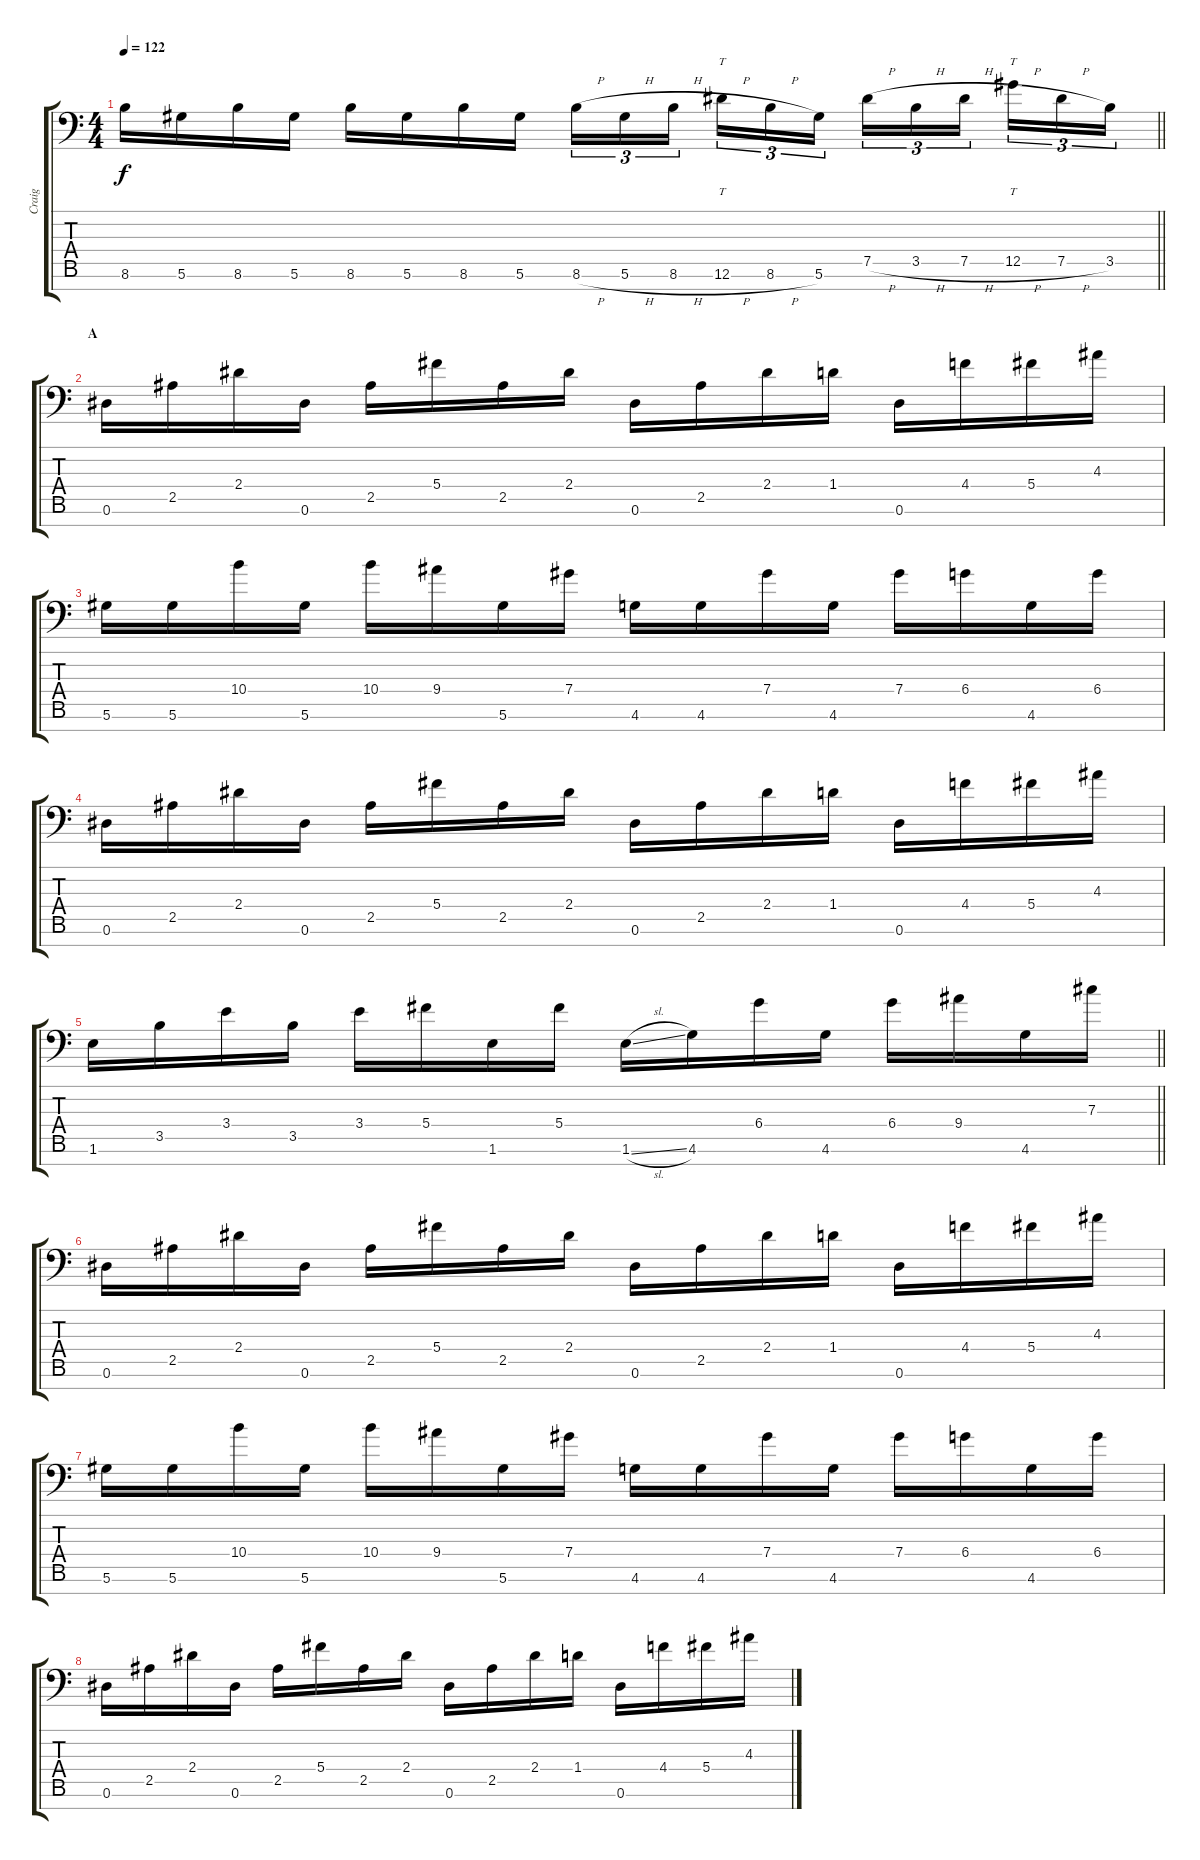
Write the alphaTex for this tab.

\track ("Craig" "Craig") {solo instrument distortionguitar}
\staff {score tabs}
\tuning (Eb4 Bb3 Gb3 Db3 Ab2 Eb2 Ab1) {hide}
\ts (4 4)
\tempo 122
\clef f4
\barLineRight lightlight
\ks c
8.6.16{dy f} 5.6.16 8.6.16 5.6.16 8.6.16 5.6.16 8.6.16 5.6.16 8.6{h}.16{tu (3 2)} 5.6{h}.16{tu (3 2)} 8.6{h}.16{tu (3 2) beam splitsecondary} 12.6{h}.16{tt tu (3 2)} 8.6{h}.16{tu (3 2)} 5.6.16{tu (3 2)} 7.5{h}.16{tu (3 2)} 3.5{h}.16{tu (3 2)} 7.5{h}.16{tu (3 2) beam splitsecondary} 12.5{h}.16{tt tu (3 2)} 7.5{h}.16{tu (3 2)} 3.5.16{tu (3 2)} |
\section ("" "A")
0.6.16 2.5.16 2.4.16 0.6.16 2.5.16 5.4.16 2.5.16 2.4.16 0.6.16 2.5.16 2.4.16 1.4.16 0.6.16 4.4.16 5.4.16 4.3.16 |
5.6.16 5.6.16 10.4.16 5.6.16 10.4.16 9.4.16 5.6.16 7.4.16 4.6.16 4.6.16 7.4.16 4.6.16 7.4.16 6.4.16 4.6.16 6.4.16 |
0.6.16 2.5.16 2.4.16 0.6.16 2.5.16 5.4.16 2.5.16 2.4.16 0.6.16 2.5.16 2.4.16 1.4.16 0.6.16 4.4.16 5.4.16 4.3.16 |
\barLineRight lightlight
1.6.16 3.5.16 3.4.16 3.5.16 3.4.16 5.4.16 1.6.16 5.4.16 1.6{sl}.16 4.6.16 6.4.16 4.6.16 6.4.16 9.4.16 4.6.16 7.3.16 |
\section ("" " ")
0.6.16 2.5.16 2.4.16 0.6.16 2.5.16 5.4.16 2.5.16 2.4.16 0.6.16 2.5.16 2.4.16 1.4.16 0.6.16 4.4.16 5.4.16 4.3.16 |
5.6.16 5.6.16 10.4.16 5.6.16 10.4.16 9.4.16 5.6.16 7.4.16 4.6.16 4.6.16 7.4.16 4.6.16 7.4.16 6.4.16 4.6.16 6.4.16 |
0.6.16 2.5.16 2.4.16 0.6.16 2.5.16 5.4.16 2.5.16 2.4.16 0.6.16 2.5.16 2.4.16 1.4.16 0.6.16 4.4.16 5.4.16 4.3.16
